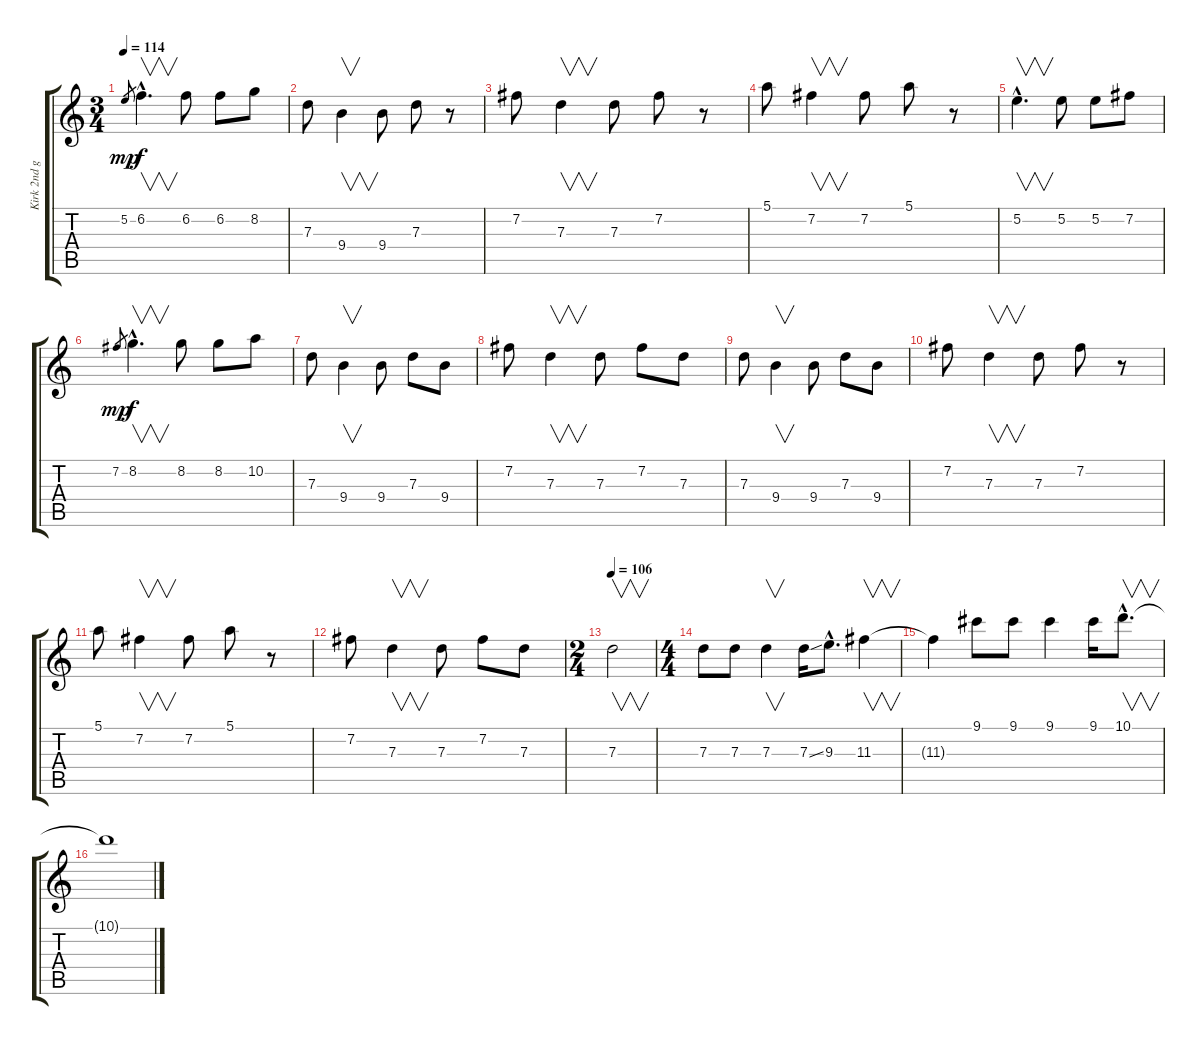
\track ("Kirk 2nd guitar" "Kirk 2nd g") {instrument distortionguitar}
\staff {score tabs}
\tuning (E4 B3 G3 D3 A2 E2) {hide}
\ts (3 4)
\tempo 114
\clef g2
\ks c
5.2.8{gr dy mp} 6.2{hac}.4{v d dy f} 6.2.8 6.2.8 8.2.8 |
7.3.8 9.4.4{v} 9.4.8 7.3.8 r.8 |
7.2.8 7.3.4{v} 7.3.8 7.2.8 r.8 |
5.1.8 7.2.4{v} 7.2.8 5.1.8 r.8 |
5.2{hac}.4{v d} 5.2.8 5.2.8 7.2.8 |
7.2.8{gr dy mp} 8.2{hac}.4{v d dy f} 8.2.8 8.2.8 10.2.8 |
7.3.8 9.4.4{v} 9.4.8 7.3.8 9.4.8 |
7.2.8 7.3.4{v} 7.3.8 7.2.8 7.3.8 |
7.3.8 9.4.4{v} 9.4.8 7.3.8 9.4.8 |
7.2.8 7.3.4{v} 7.3.8 7.2.8 r.8 |
5.1.8 7.2.4{v} 7.2.8 5.1.8 r.8 |
7.2.8 7.3.4{v} 7.3.8 7.2.8 7.3.8 |
\ts (2 4)
\tempo 106
7.3.2{v} |
\ts (4 4)
7.3.8 7.3.8 7.3.4{v} 7.3{ss}.16 9.3{hac}.8{d} 11.3.4{v} |
11.3{t}.4 9.1.8 9.1.8 9.1.4 9.1.16 10.1{hac}.8{v d} |
10.1{t}.1
